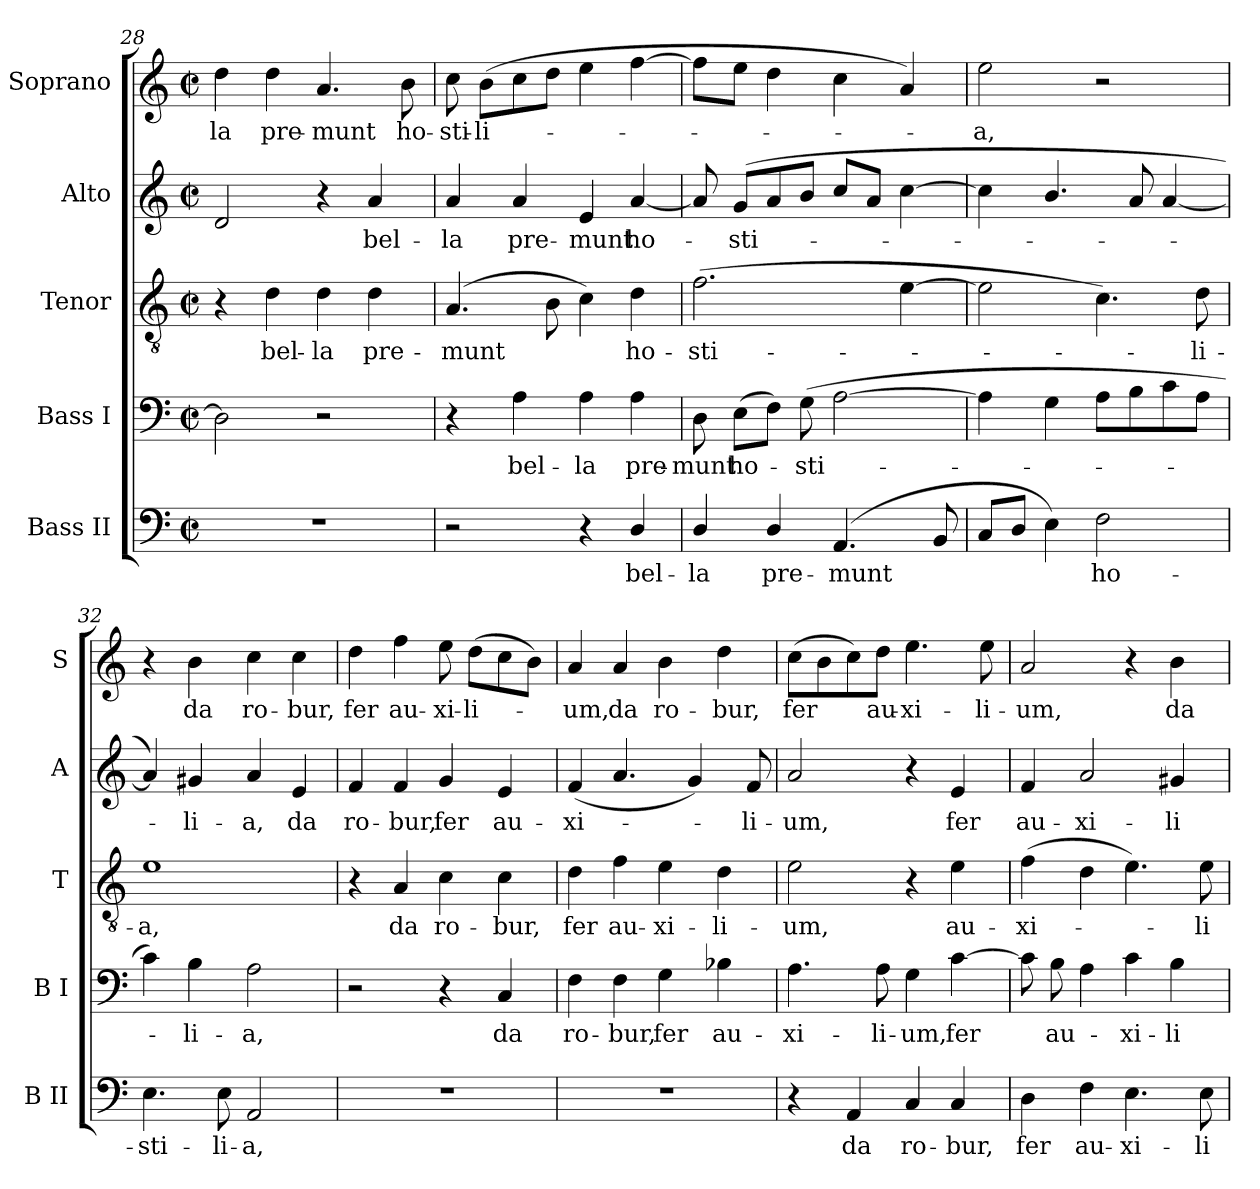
**kern	**text	**kern	**text	**kern	**text	**kern	**text	**kern	**text
*part5	*part5	*part4	*part4	*part3	*part3	*part2	*part2	*part1	*part1
*staff5	*staff5	*staff4	*staff4	*staff3	*staff3	*staff2	*staff2	*staff1	*staff1
*I"Bass II	*	*I"Bass I	*	*I"Tenor	*	*I"Alto	*	*I"Soprano	*
*I'B II	*	*I'B I	*	*I'T	*	*I'A	*	*I'S	*
*clefF4	*	*clefF4	*	*clefGv2	*	*clefG2	*	*clefG2	*
*k[]	*	*k[]	*	*k[]	*	*k[]	*	*k[]	*
*M2/2	*	*M2/2	*	*M2/2	*	*M2/2	*	*M2/2	*
*met(c|)	*	*met(c|)	*	*met(c|)	*	*met(c|)	*	*met(c|)	*
=28	=28	=28	=28	=28	=28	=28	=28	=28	=28
!	!	!	!	!	!	!	!	!	!LO:LY:b
1r	.	2D\]	.	4r	.	2d/	.	4dd\	-la
!	!	!	!	!	!LO:LY:b	!	!	!	!LO:LY:b
.	.	.	.	4d\	bel-	.	.	4dd\	pre-
!	!	!	!	!	!LO:LY:b	!	!	!	!LO:LY:b
.	.	2r	.	4d\	-la	4r	.	4.a/	-munt
!	!	!	!	!	!LO:LY:b	!	!LO:LY:b	!	!
.	.	.	.	4d\	pre-	4a/	bel-	.	.
!	!	!	!	!	!	!	!	!	!LO:LY:b
.	.	.	.	.	.	.	.	8b\	ho-
!!LO:LB:g=z
=29	=29	=29	=29	=29	=29	=29	=29	=29	=29
!	!	!	!	!	!LO:LY:b	!	!LO:LY:b	!	!LO:LY:b
2r	.	4r	.	(>4.A/	-munt	4a/	-la	8cc\	-sti-
!	!	!	!	!	!	!	!	!	!LO:LY:b
.	.	.	.	.	.	.	.	(>8b\L	-li-
!	!	!	!LO:LY:b	!	!	!	!LO:LY:b	!	!
.	.	4A\	bel-	.	.	4a/	pre-	8cc\	.
.	.	.	.	8B\	.	.	.	8dd\J	.
!	!	!	!LO:LY:b	!	!	!	!LO:LY:b	!	!
4r	.	4A\	-la	4c\)	.	4e/	-munt	4ee\	.
!	!LO:LY:b	!	!LO:LY:b	!	!LO:LY:b	!	!LO:LY:b	!	!
4D/	bel-	4A\	pre-	4d\	ho-	[4a/	ho-	[4ff\	.
=30	=30	=30	=30	=30	=30	=30	=30	=30	=30
!	!LO:LY:b	!	!LO:LY:b	!	!LO:LY:b	!	!	!	!
4D/	-la	8D\	-munt	(>2.f\	-sti-	8a/]	.	8ff\L]	.
!	!	!	!LO:LY:b	!	!	!	!LO:LY:b	!	!
.	.	(>8E\L	ho-	.	.	(<8g/L	sti-	8ee\J	.
!	!LO:LY:b	!	!	!	!	!	!	!	!
4D/	pre-	8F\J)	.	.	.	8a/	.	4dd\	.
!	!	!	!LO:LY:b	!	!	!	!	!	!
.	.	(>8G\	sti-	.	.	8b/J	.	.	.
!	!LO:LY:b	!	!	!	!	!	!	!	!
(<4.AA/	-munt	[2A\	.	.	.	8cc/L	.	4cc\	.
.	.	.	.	.	.	8a/J	.	.	.
.	.	.	.	[4e\	.	[4cc\	.	4a/)	.
8BB/	.	.	.	.	.	.	.	.	.
=31	=31	=31	=31	=31	=31	=31	=31	=31	=31
!	!	!	!	!	!	!	!	!	!LO:LY:b
8C/L	.	4A\]	.	2e\]	.	4cc\]	.	2ee\	a,
8D/J	.	.	.	.	.	.	.	.	.
4E\)	.	4G\	.	.	.	4.b/	.	.	.
!	!LO:LY:b	!	!	!	!	!	!	!	!
2F\	ho-	8A\L	.	4.c\)	.	.	.	2r	.
.	.	8B\	.	.	.	8a/	.	.	.
.	.	8c\	.	.	.	[4a/	.	.	.
!	!	!	!	!	!LO:LY:b	!	!	!	!
.	.	8A\J	.	8d\	li-	.	.	.	.
=32	=32	=32	=32	=32	=32	=32	=32	=32	=32
!	!LO:LY:b	!	!	!	!LO:LY:b	!	!	!	!
4.E\	-sti-	4c\)	.	1e	-a,	4a/])	.	4r	.
!	!	!	!LO:LY:b	!	!	!	!LO:LY:b	!	!LO:LY:b
.	.	4B\	li-	.	.	4g#X/	li-	4b\	da
!	!LO:LY:b	!	!	!	!	!	!	!	!
8E\	-li-	.	.	.	.	.	.	.	.
!	!LO:LY:b	!	!LO:LY:b	!	!	!	!LO:LY:b	!	!LO:LY:b
2AA/	-a,	2A\	-a,	.	.	4a/	-a,	4cc\	ro-
!	!	!	!	!	!	!	!LO:LY:b	!	!LO:LY:b
.	.	.	.	.	.	4e/	da	4cc\	-bur,
=33	=33	=33	=33	=33	=33	=33	=33	=33	=33
!	!	!	!	!	!	!	!LO:LY:b	!	!LO:LY:b
1r	.	2r	.	4r	.	4f/	ro-	4dd\	fer
!	!	!	!	!	!LO:LY:b	!	!LO:LY:b	!	!LO:LY:b
.	.	.	.	4A/	da	4f/	-bur,	4ff\	au-
!	!	!	!	!	!LO:LY:b	!	!LO:LY:b	!	!LO:LY:b
.	.	4r	.	4c\	ro-	4g/	fer	8ee\	-xi-
!	!	!	!	!	!	!	!	!	!LO:LY:b
.	.	.	.	.	.	.	.	(>8dd\L	-li-
!	!	!	!LO:LY:b	!	!LO:LY:b	!	!LO:LY:b	!	!
.	.	4C/	da	4c\	-bur,	4e/	au-	8cc\	.
.	.	.	.	.	.	.	.	8b\J)	.
=34	=34	=34	=34	=34	=34	=34	=34	=34	=34
!	!	!	!LO:LY:b	!	!LO:LY:b	!	!LO:LY:b	!	!LO:LY:b
1r	.	4F\	ro-	4d\	fer	(<4f/	-xi-	4a/	um,
!	!	!	!LO:LY:b	!	!LO:LY:b	!	!	!	!LO:LY:b
.	.	4F\	-bur,	4f\	au-	4.a/	.	4a/	da
!	!	!	!LO:LY:b	!	!LO:LY:b	!	!	!	!LO:LY:b
.	.	4G\	fer	4e\	-xi-	.	.	4b\	ro-
.	.	.	.	.	.	4g/)	.	.	.
!	!	!	!LO:LY:b	!	!LO:LY:b	!	!	!	!LO:LY:b
.	.	4B-X\	au-	4d\	-li-	.	.	4dd\	-bur,
!	!	!	!	!	!	!	!LO:LY:b	!	!
.	.	.	.	.	.	8f/	li-	.	.
!!LO:PB:g=z
=35	=35	=35	=35	=35	=35	=35	=35	=35	=35
!	!	!	!LO:LY:b	!	!LO:LY:b	!	!LO:LY:b	!	!LO:LY:b
4r	.	4.A\	-xi-	2e\	-um,	2a/	-um,	(>8cc\L	fer
.	.	.	.	.	.	.	.	8b\	.
!	!LO:LY:b	!	!	!	!	!	!	!	!
4AA/	da	.	.	.	.	.	.	8cc\)	.
!	!	!	!LO:LY:b	!	!	!	!	!	!LO:LY:b
.	.	8A\	-li-	.	.	.	.	8dd\J	au-
!	!LO:LY:b	!	!LO:LY:b	!	!	!	!	!	!LO:LY:b
4C/	ro-	4G\	-um,	4r	.	4r	.	4.ee\	-xi-
!	!LO:LY:b	!	!LO:LY:b	!	!LO:LY:b	!	!LO:LY:b	!	!
4C/	-bur,	[4c\	fer	4e\	au-	4e/	fer	.	.
!	!	!	!	!	!	!	!	!	!LO:LY:b
.	.	.	.	.	.	.	.	8ee\	-li-
=36	=36	=36	=36	=36	=36	=36	=36	=36	=36
!	!LO:LY:b	!	!	!	!LO:LY:b	!	!LO:LY:b	!	!LO:LY:b
4D\	fer	8c\]	.	(>4f\	-xi-	4f/	au-	2a/	-um,
!	!	!	!LO:LY:b	!	!	!	!	!	!
.	.	8B\	au-	.	.	.	.	.	.
!	!LO:LY:b	!	!	!	!	!	!LO:LY:b	!	!
4F\	au-	4A\	.	4d\	.	2a/	-xi-	.	.
!	!LO:LY:b	!	!LO:LY:b	!	!	!	!	!	!
4.E\	-xi-	4c\	xi-	4.e\)	.	.	.	4r	.
!	!	!	!LO:LY:b	!	!	!	!LO:LY:b	!	!LO:LY:b
.	.	4B\	-li-	.	.	4g#X/	-li-	4b\	da
!	!LO:LY:b	!	!	!	!LO:LY:b	!	!	!	!
8E\	-li-	.	.	8e\	li-	.	.	.	.
=	=	=	=	=	=	=	=	=	=
*-	*-	*-	*-	*-	*-	*-	*-	*-	*-
